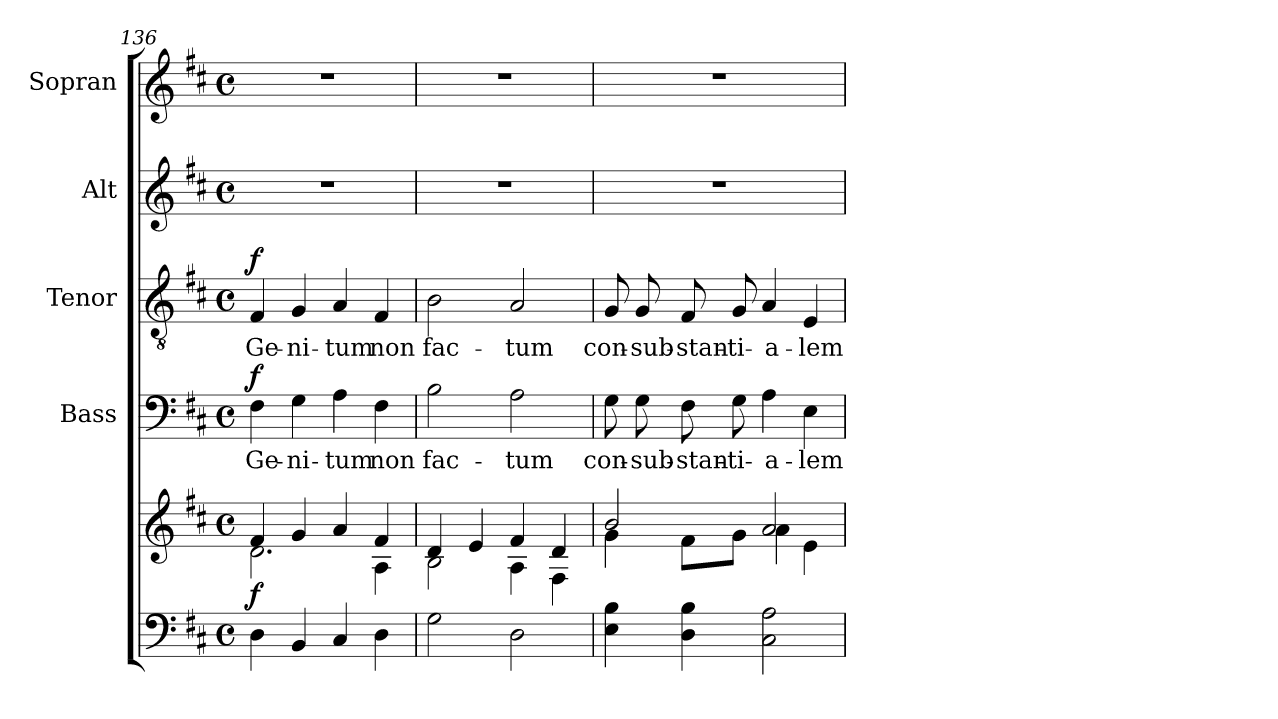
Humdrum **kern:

**kern	**kern	**dynam	**kern	**text	**dynam	**kern	**text	**dynam	**kern	**kern
*part5	*part5	*part5	*part4	*part4	*part4	*part3	*part3	*part3	*part2	*part1
*staff6	*staff5	*staff5/6	*staff4	*staff4	*staff4	*staff3	*staff3	*staff3	*staff2	*staff1
*	*	*	*I"Bass	*	*	*I"Tenor	*	*	*I"Alt	*I"Sopran
*	*	*	*I'B.	*	*	*I'T.	*	*	*I'A.	*I'S.
*clefF4	*clefG2	*	*clefF4	*	*	*clefGv2	*	*	*clefG2	*clefG2
*k[f#c#]	*k[f#c#]	*	*k[f#c#]	*	*	*k[f#c#]	*	*	*k[f#c#]	*k[f#c#]
*D:	*D:	*	*D:	*	*	*D:	*	*	*D:	*D:
*M4/4	*M4/4	*	*M4/4	*	*	*M4/4	*	*	*M4/4	*M4/4
*met(c)	*met(c)	*	*met(c)	*	*	*met(c)	*	*	*met(c)	*met(c)
=136	=136	=136	=136	=136	=136	=136	=136	=136	=136	=136
*	*^	*	*	*	*	*	*	*	*	*
!	!	!	!LO:DY:b	!	!LO:LY:b	!LO:DY:a	!	!LO:LY:b	!LO:DY:a	!	!
4D\	4f#/	2.d\	f	4F#\	Ge-	f	4F#/	Ge-	f	1r	1r
!	!	!	!	!	!LO:LY:b	!	!	!LO:LY:b	!	!	!
4BB/	4g/	.	.	4G\	-ni-	.	4G/	-ni-	.	.	.
!	!	!	!	!	!LO:LY:b	!	!	!LO:LY:b	!	!	!
4C#/	4a/	.	.	4A\	-tum	.	4A/	-tum	.	.	.
!	!	!	!	!	!LO:LY:b	!	!	!LO:LY:b	!	!	!
4D\	4f#/	4A\	.	4F#\	non	.	4F#/	non	.	.	.
=137	=137	=137	=137	=137	=137	=137	=137	=137	=137	=137	=137
!	!	!	!	!	!LO:LY:b	!	!	!LO:LY:b	!	!	!
2G\	4d/	2B\	.	2B\	fac-	.	2B\	fac-	.	1r	1r
.	4e/	.	.	.	.	.	.	.	.	.	.
!	!	!	!	!	!LO:LY:b	!	!	!LO:LY:b	!	!	!
2D\	4f#/	4A\	.	2A\	-tum	.	2A/	-tum	.	.	.
.	4d/	4F#\	.	.	.	.	.	.	.	.	.
=138	=138	=138	=138	=138	=138	=138	=138	=138	=138	=138	=138
!	!	!	!	!	!LO:LY:b	!	!	!LO:LY:b	!	!	!
4E\ 4B\	2b/	4g\	.	8G\	con-	.	8G/	con-	.	1r	1r
!	!	!	!	!	!LO:LY:b	!	!	!LO:LY:b	!	!	!
.	.	.	.	8G\	-sub-	.	8G/	-sub-	.	.	.
!	!	!	!	!	!LO:LY:b	!	!	!LO:LY:b	!	!	!
4D\ 4B\	.	8f#\L	.	8F#\	-stan-	.	8F#/	-stan-	.	.	.
!	!	!	!	!	!LO:LY:b	!	!	!LO:LY:b	!	!	!
.	.	8g\J	.	8G\	-ti-	.	8G/	-ti-	.	.	.
!	!	!	!	!	!LO:LY:b	!	!	!LO:LY:b	!	!	!
2C#\ 2A\	2a/	4a\	.	4A\	-a-	.	4A/	-a-	.	.	.
!	!	!	!	!	!LO:LY:b	!	!	!LO:LY:b	!	!	!
.	.	4e\	.	4E\	-lem	.	4E/	-lem	.	.	.
*	*v	*v	*	*	*	*	*	*	*	*	*
=	=	=	=	=	=	=	=	=	=	=
*-	*-	*-	*-	*-	*-	*-	*-	*-	*-	*-
